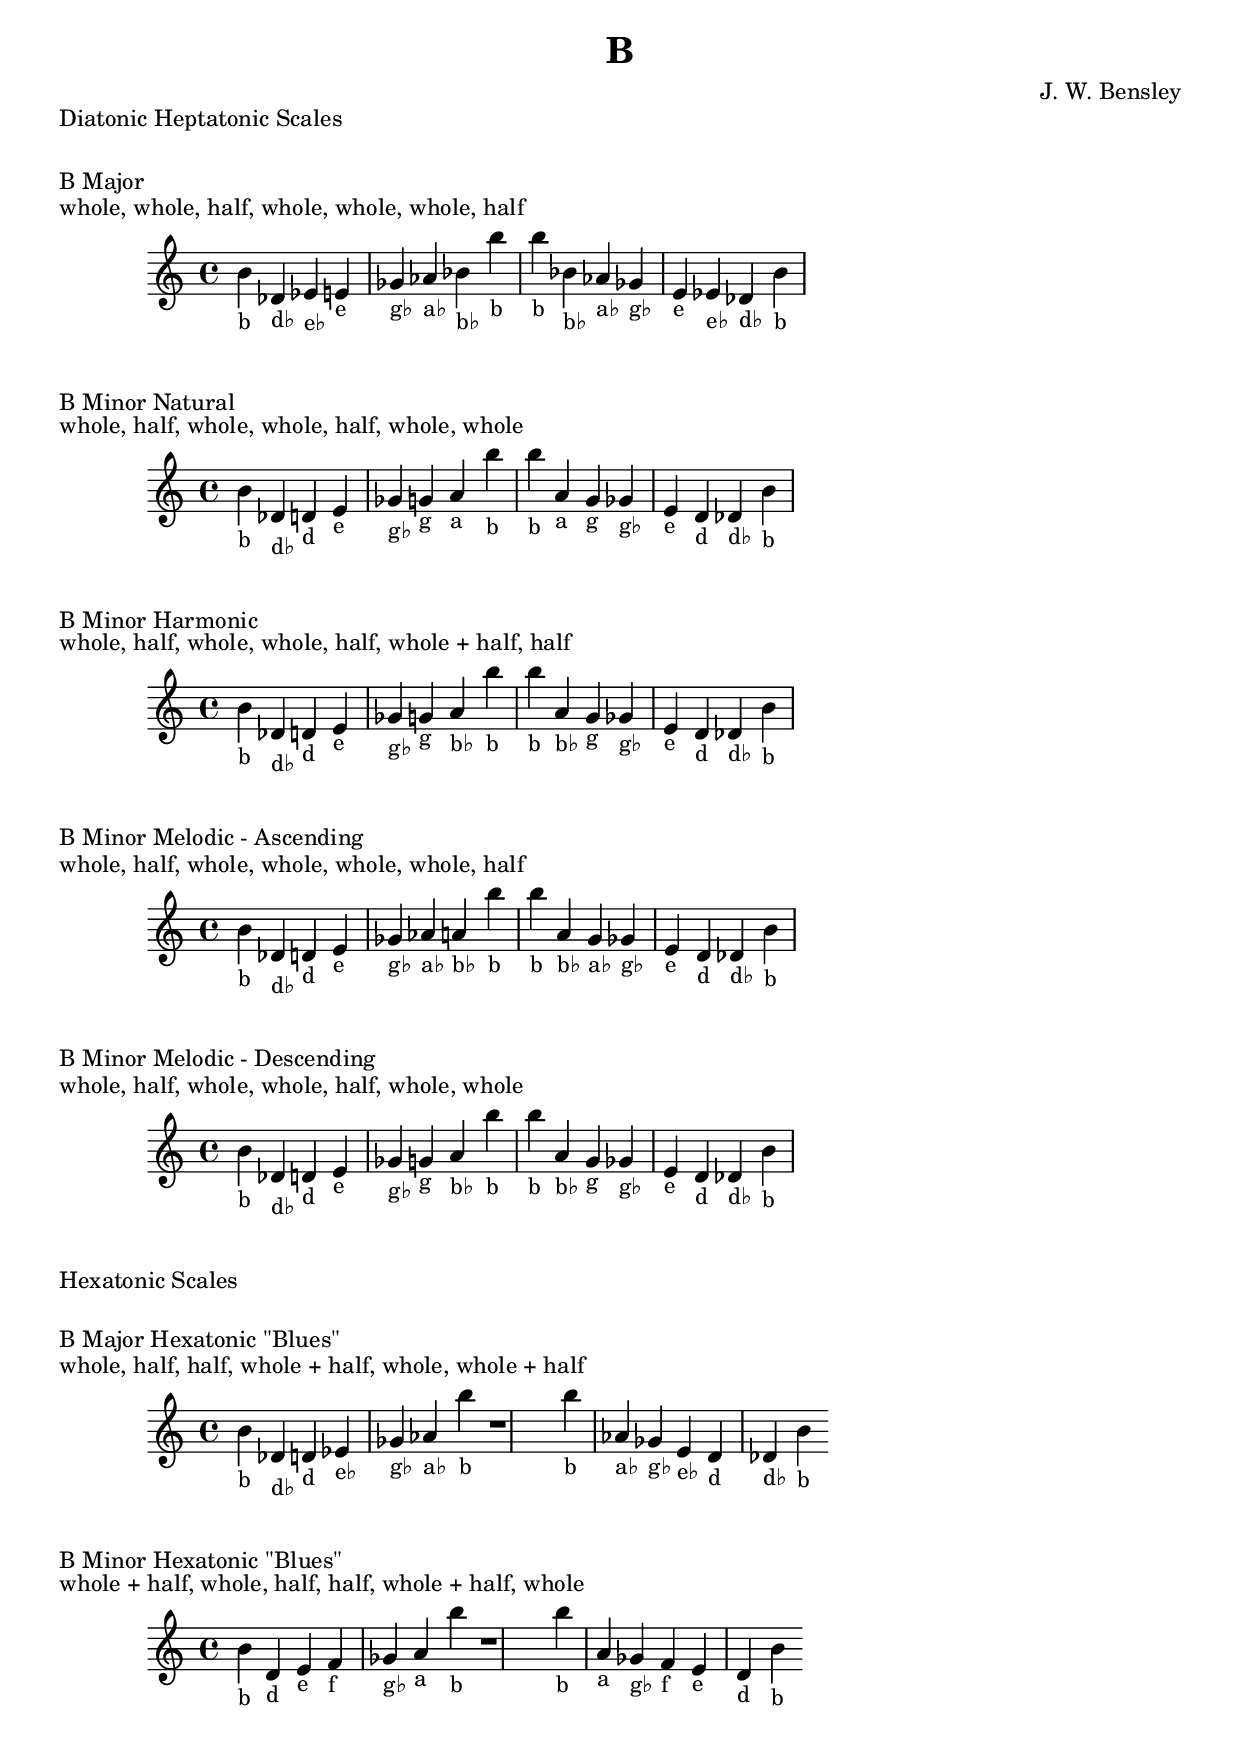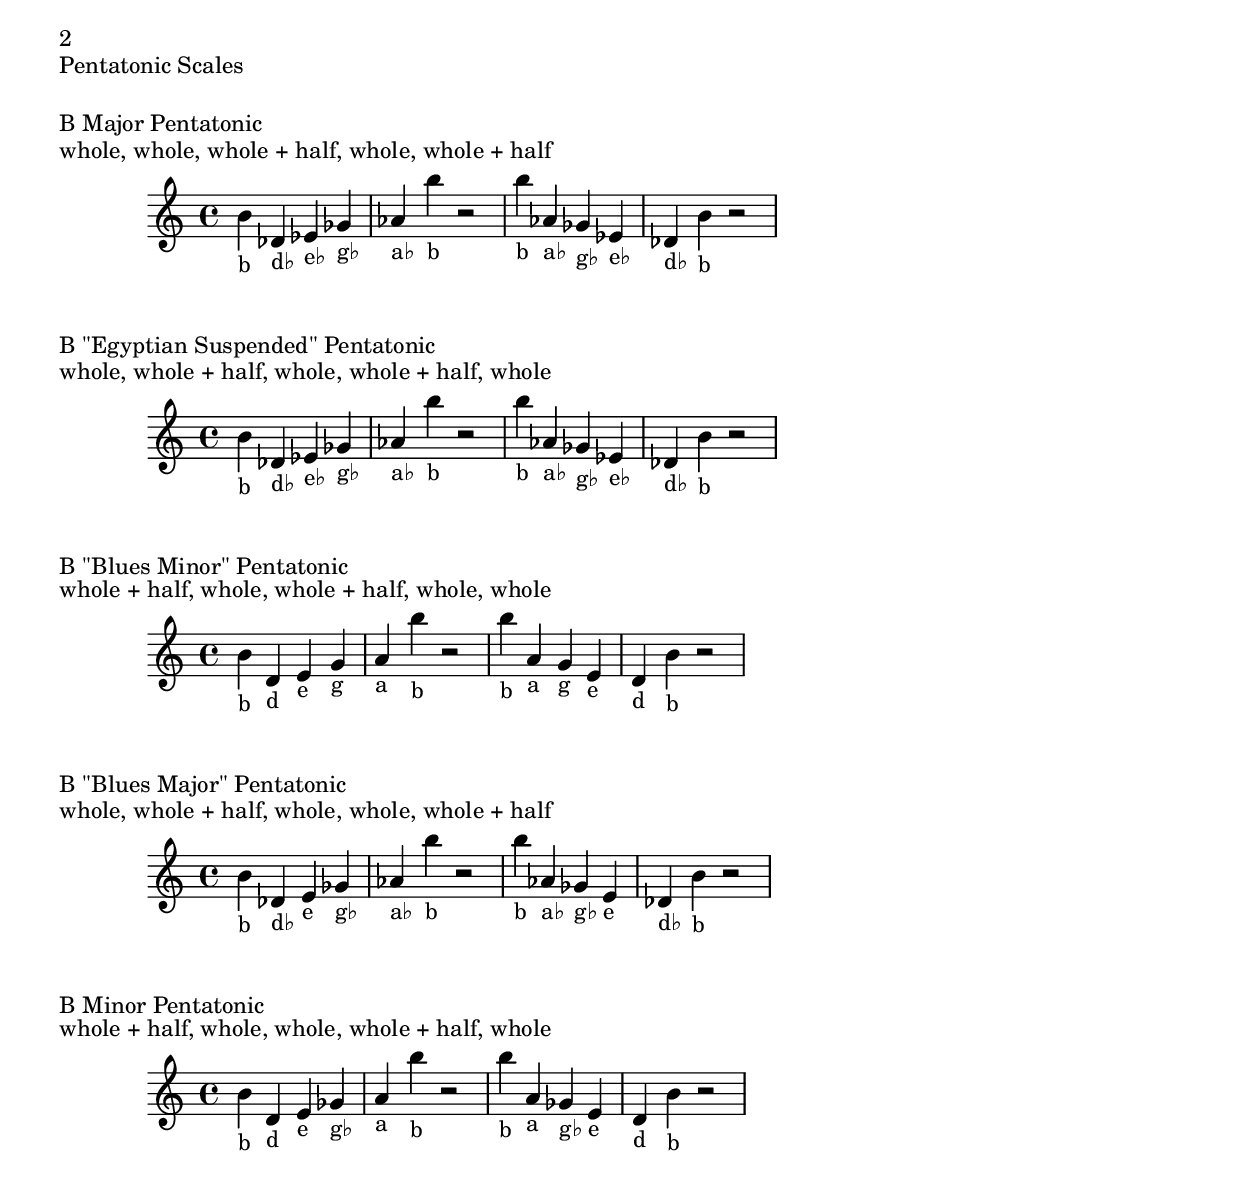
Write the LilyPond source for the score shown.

\version "2.18.2"
\language "english"

\header {
  title = "B"
  composer = "J. W. Bensley"
}\markup { "Diatonic Heptatonic Scales" }
\markup { \vspace #1 }

\markup { "B Major" }
\markup { "whole, whole, half, whole, whole, whole, half" }
\score {
  \new PianoStaff {
    \clef "treble"
    b'4-"b"
    dflat'-"d♭"
    eflat'-"e♭"
    e'-"e"
    gflat'-"g♭"
    aflat'-"a♭"
    bflat'-"b♭"
    b''-"b" |
    b''-"b"
    bflat'-"b♭"
    aflat'-"a♭"
    gflat'-"g♭"
    e'-"e"
    eflat'-"e♭"
    dflat'-"d♭"
    b'4-"b"
  }
}

\markup { "B Minor Natural" }
\markup { "whole, half, whole, whole, half, whole, whole" }
\score {
  \new PianoStaff {
    \clef "treble"
    b'4-"b"
    dflat'-"d♭"
    d'-"d"
    e'-"e"
    gflat'-"g♭"
    g'-"g"
    a'-"a"
    b''-"b" |
    b''-"b"
    a'-"a"
    g'-"g"
    gflat'-"g♭"
    e'-"e"
    d'-"d"
    dflat'-"d♭"
    b'4-"b"
  }
}


\markup { "B Minor Harmonic" }
\markup { "whole, half, whole, whole, half, whole + half, half" }
\score {
  \new PianoStaff {
    \clef "treble"
    b'4-"b"
    dflat'-"d♭"
    d'-"d"
    e'-"e"
    gflat'-"g♭"
    g'-"g"
    a'-"b♭"
    b''-"b" |
    b''-"b"
    a'-"b♭"
    g'-"g"
    gflat'-"g♭"
    e'-"e"
    d'-"d"
    dflat'-"d♭"
    b'4-"b"
  }
}

\markup { "B Minor Melodic - Ascending" }
\markup { "whole, half, whole, whole, whole, whole, half" }
\score {
  \new PianoStaff {
    \clef "treble"
    b'4-"b"
    dflat'-"d♭"
    d'-"d"
    e'-"e"
    gflat'-"g♭"
    aflat'-"a♭"
    a'-"b♭"
    b''-"b" |
    b''-"b"
    a'-"b♭"
    g'-"a♭"
    gflat'-"g♭"
    e'-"e"
    d'-"d"
    dflat'-"d♭"
    b'4-"b"
  }
}

\markup { "B Minor Melodic - Descending" }
\markup { "whole, half, whole, whole, half, whole, whole" }
\score {
  \new PianoStaff {
    \clef "treble"
    b'4-"b"
    dflat'-"d♭"
    d'-"d"
    e'-"e"
    gflat'-"g♭"
    g'-"g"
    a'-"b♭"
    b''-"b" |
    b''-"b"
    a'-"b♭"
    g'-"g"
    gflat'-"g♭"
    e'-"e"
    d'-"d"
    dflat'-"d♭"
    b'4-"b"
  }
}\markup { "Hexatonic Scales" }
\markup { \vspace #1 }

\markup { "B Major Hexatonic \"Blues\"" }
\markup { "whole, half, half, whole + half, whole, whole + half" }
\score {
  \new PianoStaff {
    \clef "treble"
    b'4-"b"
    dflat'-"d♭"
    d'-"d"
    eflat'-"e♭"
    gflat'-"g♭"
    aflat'-"a♭"
    b''-"b" 
    r1 |
    b''4-"b"
    aflat'-"a♭"
    gflat'-"g♭"
    e'-"e♭"
    d'-"d"
    dflat'-"d♭"
    b'-"b"
  }
}

\markup { "B Minor Hexatonic \"Blues\"" }
\markup { "whole + half, whole, half, half, whole + half, whole" }
\score {
  \new PianoStaff {
    \clef "treble"
    b'4-"b"
    d'-"d"
    e'-"e"
    f'-"f"
    gflat'-"g♭"
    a'-"a"
    b''-"b"
    r1 |
    b''4-"b"
    a'-"a"
    gflat'-"g♭"
    f'-"f"
    e'-"e"
    d'-"d"
    b'-"b"
  }
}\markup { "Pentatonic Scales" }
\markup { \vspace #1 }

\markup { "B Major Pentatonic" }
\markup { "whole, whole, whole + half, whole, whole + half" }
\score {
  \new PianoStaff {
    \clef "treble"
    b'4-"b"
    dflat'-"d♭"
    eflat'-"e♭"
    gflat'-"g♭"
    aflat'-"a♭"
    b''-"b"
    r2 |
    b''4-"b"
    aflat'-"a♭"
    gflat'-"g♭"
    eflat'-"e♭"
    dflat'-"d♭"
    b'-"b"
    r2
  }
}

\markup { "B \"Egyptian Suspended\" Pentatonic" }
\markup { "whole, whole + half, whole, whole + half, whole" }
\score {
  \new PianoStaff {
    \clef "treble"
    b'4-"b"
    dflat'-"d♭"
    eflat'-"e♭"
    gflat'-"g♭"
    aflat'-"a♭"
    b''-"b"
    r2 |
    b''4-"b"
    aflat'-"a♭"
    gflat'-"g♭"
    eflat'-"e♭"
    dflat'-"d♭"
    b'-"b"
    r2
  }
}

\markup { "B \"Blues Minor\" Pentatonic" }
\markup { "whole + half, whole, whole + half, whole, whole" }
\score {
  \new PianoStaff {
    \clef "treble"
    b'4-"b"
    d'-"d"
    e'-"e"
    g'-"g"
    a'-"a"
    b''4-"b"
    r2 |
    b''4-"b"
    a'-"a"
    g'-"g"
    e'-"e"
    d'-"d"
    b'-"b"
    r2
  }
}

\markup { "B \"Blues Major\" Pentatonic" }
\markup { "whole, whole + half, whole, whole, whole + half" }
\score {
  \new PianoStaff {
    \clef "treble"
    b'4-"b"
    dflat'-"d♭"
    e'-"e"
    gflat'-"g♭"
    aflat'-"a♭"
    b''-"b"
    r2 |
    b''4-"b"
    aflat'-"a♭"
    gflat'-"g♭"
    e'-"e"
    dflat'-"d♭"
    b'-"b"
    r2
  }
}

\markup { "B Minor Pentatonic" }
\markup { "whole + half, whole, whole, whole + half, whole" }
\score {
  \new PianoStaff {
    \clef "treble"
    b'4-"b"
    d'-"d"
    e'-"e"
    gflat'-"g♭"
    a'-"a"
    b''-"b"
    r2 |
    b''4-"b"
    a'-"a"
    gflat'-"g♭"
    e'-"e"
    d'-"d"
    b'-"b"
    r2
  }
}